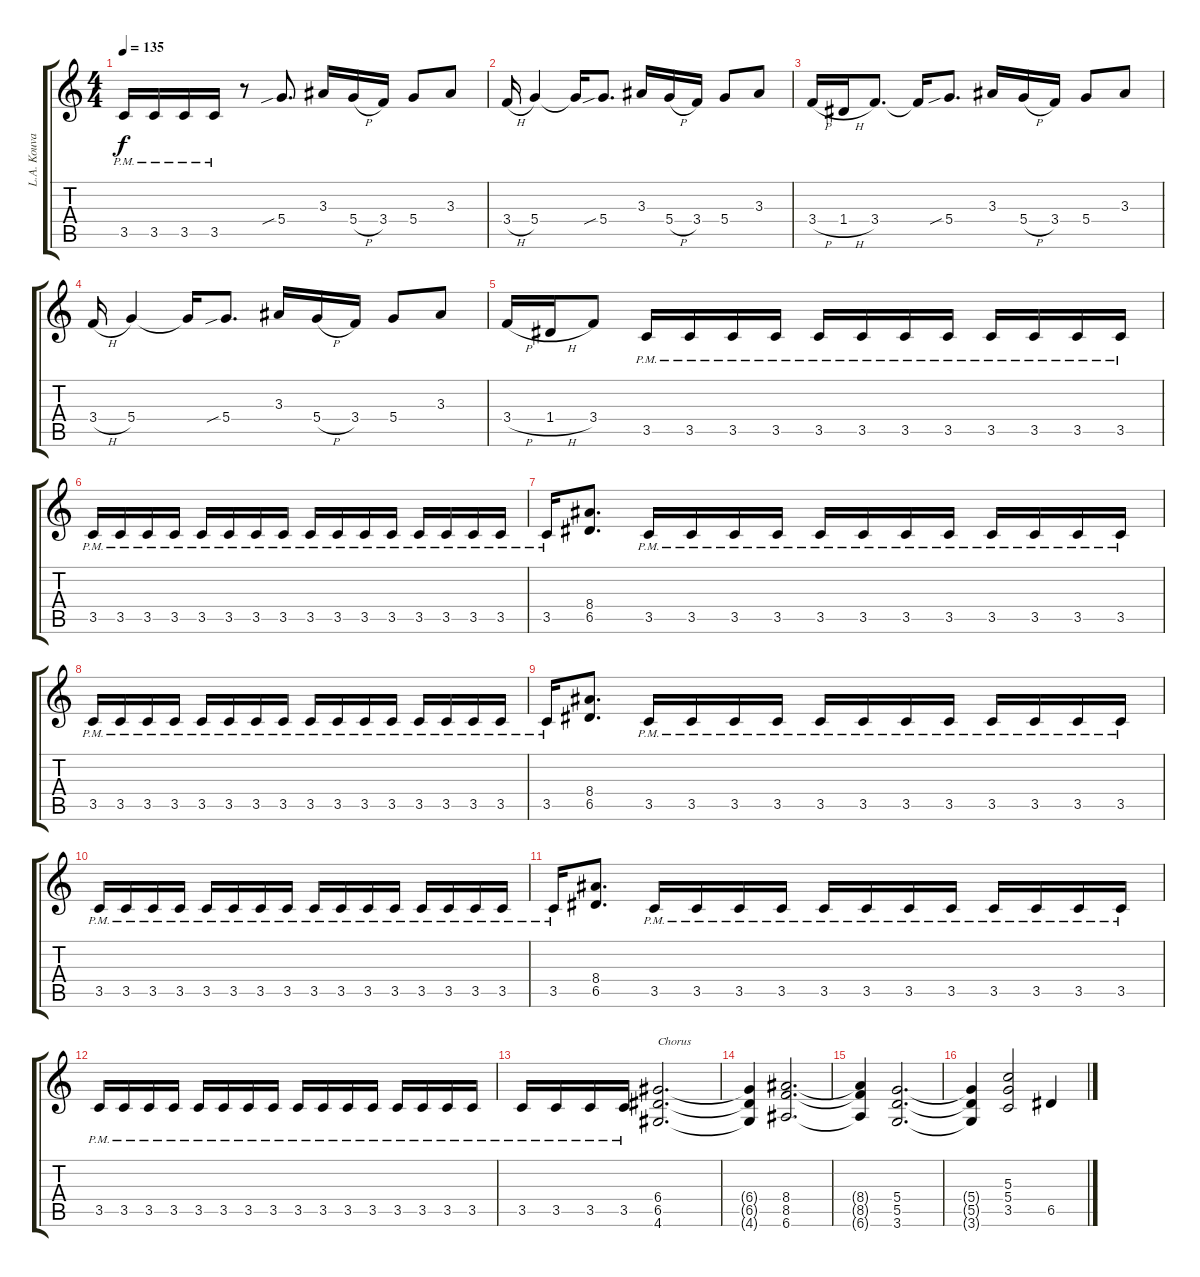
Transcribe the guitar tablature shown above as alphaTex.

\track ("L.A. Kouvans" "L.A. Kouva") {instrument distortionguitar}
\staff {score tabs}
\tuning (E4 B3 G3 D3 A2 E2) {hide}
\ts (4 4)
\tempo 135
\clef g2
\ks c
3.5{pm}.16{dy f} 3.5{pm}.16 3.5{pm}.16 3.5{pm}.16 r.8 5.4{sib}.8{d} 3.3.16 5.4{h}.16 3.4.16 5.4.8 3.3.8 |
3.4{h}.16 5.4.4 5.4{t}.16 5.4{sib}.8{d} 3.3.16 5.4{h}.16 3.4.16 5.4.8 3.3.8 |
3.4{h}.16 1.4{h}.16 3.4.8{d} 3.4{t}.16 5.4{sib}.8{d} 3.3.16 5.4{h}.16 3.4.16 5.4.8 3.3.8 |
3.4{h}.16 5.4.4 5.4{t}.16 5.4{sib}.8{d} 3.3.16 5.4{h}.16 3.4.16 5.4.8 3.3.8 |
3.4{h}.16 1.4{h}.16 3.4.8 3.5{pm}.16 3.5{pm}.16 3.5{pm}.16 3.5{pm}.16 3.5{pm}.16 3.5{pm}.16 3.5{pm}.16 3.5{pm}.16 3.5{pm}.16 3.5{pm}.16 3.5{pm}.16 3.5{pm}.16 |
3.5{pm}.16 3.5{pm}.16 3.5{pm}.16 3.5{pm}.16 3.5{pm}.16 3.5{pm}.16 3.5{pm}.16 3.5{pm}.16 3.5{pm}.16 3.5{pm}.16 3.5{pm}.16 3.5{pm}.16 3.5{pm}.16 3.5{pm}.16 3.5{pm}.16 3.5{pm}.16 |
3.5{pm}.16 (8.4 6.5).8{d} 3.5{pm}.16 3.5{pm}.16 3.5{pm}.16 3.5{pm}.16 3.5{pm}.16 3.5{pm}.16 3.5{pm}.16 3.5{pm}.16 3.5{pm}.16 3.5{pm}.16 3.5{pm}.16 3.5{pm}.16 |
3.5{pm}.16 3.5{pm}.16 3.5{pm}.16 3.5{pm}.16 3.5{pm}.16 3.5{pm}.16 3.5{pm}.16 3.5{pm}.16 3.5{pm}.16 3.5{pm}.16 3.5{pm}.16 3.5{pm}.16 3.5{pm}.16 3.5{pm}.16 3.5{pm}.16 3.5{pm}.16 |
3.5{pm}.16 (8.4 6.5).8{d} 3.5{pm}.16 3.5{pm}.16 3.5{pm}.16 3.5{pm}.16 3.5{pm}.16 3.5{pm}.16 3.5{pm}.16 3.5{pm}.16 3.5{pm}.16 3.5{pm}.16 3.5{pm}.16 3.5{pm}.16 |
3.5{pm}.16 3.5{pm}.16 3.5{pm}.16 3.5{pm}.16 3.5{pm}.16 3.5{pm}.16 3.5{pm}.16 3.5{pm}.16 3.5{pm}.16 3.5{pm}.16 3.5{pm}.16 3.5{pm}.16 3.5{pm}.16 3.5{pm}.16 3.5{pm}.16 3.5{pm}.16 |
3.5{pm}.16 (8.4 6.5).8{d} 3.5{pm}.16 3.5{pm}.16 3.5{pm}.16 3.5{pm}.16 3.5{pm}.16 3.5{pm}.16 3.5{pm}.16 3.5{pm}.16 3.5{pm}.16 3.5{pm}.16 3.5{pm}.16 3.5{pm}.16 |
3.5{pm}.16 3.5{pm}.16 3.5{pm}.16 3.5{pm}.16 3.5{pm}.16 3.5{pm}.16 3.5{pm}.16 3.5{pm}.16 3.5{pm}.16 3.5{pm}.16 3.5{pm}.16 3.5{pm}.16 3.5{pm}.16 3.5{pm}.16 3.5{pm}.16 3.5{pm}.16 |
3.5{pm}.16 3.5{pm}.16 3.5{pm}.16 3.5{pm}.16 (6.4 6.5 4.6).2{d txt "Chorus"} |
(6.4{t} 6.5{t} 4.6{t}).4 (8.4 8.5 6.6).2{d} |
(8.4{t} 8.5{t} 6.6{t}).4 (5.4 5.5 3.6).2{d} |
(5.4{t} 5.5{t} 3.6{t}).4 (5.3 5.4 3.5).2 6.5.4
